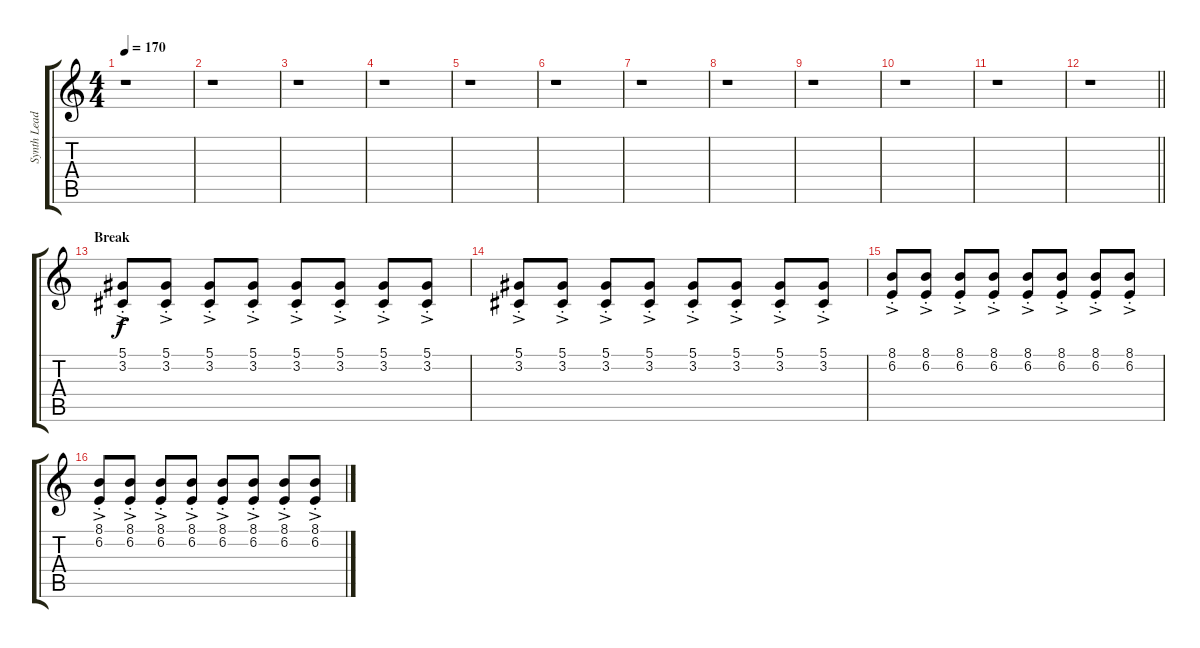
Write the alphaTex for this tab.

\track ("Synth Lead" "Synth Lead") {instrument lead1square}
\staff {score tabs}
\tuning (Eb4 Bb3 Gb3 Db3 Ab2 Db2) {hide}
\ts (4 4)
\tempo 170
\clef g2
\ks c
r.1{dy f} |
r.1 |
r.1 |
r.1 |
r.1 |
r.1 |
r.1 |
r.1 |
r.1 |
r.1 |
r.1 |
\barLineRight lightlight
r.1{volume 10} |
\section ("" "Break")
(5.1{ac st} 3.2{ac st}).8 (5.1{ac st} 3.2{ac st}).8 (5.1{ac st} 3.2{ac st}).8 (5.1{ac st} 3.2{ac st}).8 (5.1{ac st} 3.2{ac st}).8 (5.1{ac st} 3.2{ac st}).8 (5.1{ac st} 3.2{ac st}).8 (5.1{ac st} 3.2{ac st}).8 |
(5.1{ac st} 3.2{ac st}).8 (5.1{ac st} 3.2{ac st}).8 (5.1{ac st} 3.2{ac st}).8 (5.1{ac st} 3.2{ac st}).8 (5.1{ac st} 3.2{ac st}).8 (5.1{ac st} 3.2{ac st}).8 (5.1{ac st} 3.2{ac st}).8 (5.1{ac st} 3.2{ac st}).8 |
(8.1{ac st} 6.2{ac st}).8 (8.1{ac st} 6.2{ac st}).8 (8.1{ac st} 6.2{ac st}).8 (8.1{ac st} 6.2{ac st}).8 (8.1{ac st} 6.2{ac st}).8 (8.1{ac st} 6.2{ac st}).8 (8.1{ac st} 6.2{ac st}).8 (8.1{ac st} 6.2{ac st}).8 |
(8.1{ac st} 6.2{ac st}).8 (8.1{ac st} 6.2{ac st}).8 (8.1{ac st} 6.2{ac st}).8 (8.1{ac st} 6.2{ac st}).8 (8.1{ac st} 6.2{ac st}).8 (8.1{ac st} 6.2{ac st}).8 (8.1{ac st} 6.2{ac st}).8 (8.1{ac st} 6.2{ac st}).8
